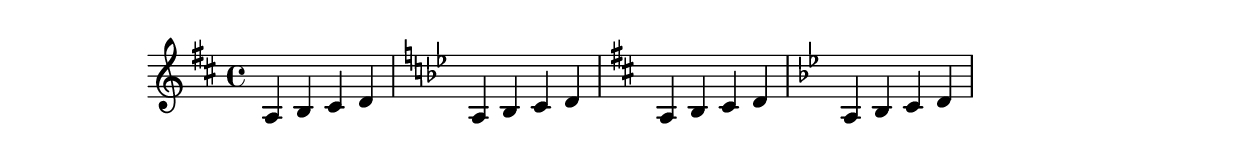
%% Do not edit this file; it is automatically
%% generated from LSR http://lsr.dsi.unimi.it
%% This file is in the public domain.
\version "2.13.29"

\header {
  lsrtags = "pitches"

%% Translation of GIT committish: 0b55335aeca1de539bf1125b717e0c21bb6fa31b
doctitlees = "Evitar que se impriman becuadros cuando cambia la armadura"

texidoces = "

Cuando cambia la armadura de la tonalidad, se imprimen becuadros
automáticamente para cancelar las alteraciones de las armaduras
anteriores.  Esto se puede evitar estableciendo al valor @qq{falso} la
propiedad @code{printKeyCancellation} del contexto @code{Staff}.

"


%% Translation of GIT committish: 0a868be38a775ecb1ef935b079000cebbc64de40
doctitlede = "Auflösungzeichen nicht setzen wenn die Tonart wechselt"

texidocde = "
Wenn die Tonart wechselt, werden automatisch Auflösungszeichen ausgegeben,
um Versetzungszeichen der vorherigen Tonart aufzulösen.  Das kann
verhindert werden, indem die @code{printKeyCancellation}-Eigenschaft
im @code{Staff}-Kontext auf \"false\" gesetzt wird.
"

%% Translation of GIT committish: 4ab2514496ac3d88a9f3121a76f890c97cedcf4e
  texidocfr = "
Après un changement de tonalité, un bécarre est imprimé pour annuler
toute altération précédente.  Ceci peut être supprimé en réglant à
@code{\"false\"} la propriété @code{printKeyCancellation} du contexte
@code{Staff}.

"

  doctitlefr = "Suppression des bécarres superflus après un changement de
tonalité"

  texidoc = "
When the key signature changes, natural signs are automatically printed
to cancel any accidentals from previous key signatures.  This may be
prevented by setting to @code{f} the @code{printKeyCancellation}
property in the @code{Staff} context.

"
  doctitle = "Preventing natural signs from being printed when the key signature changes"
} % begin verbatim

\relative c' {
  \key d \major
  a4 b cis d
  \key g \minor
  a4 bes c d
  \set Staff.printKeyCancellation = ##f
  \key d \major
  a4 b cis d
  \key g \minor
  a4 bes c d
}

